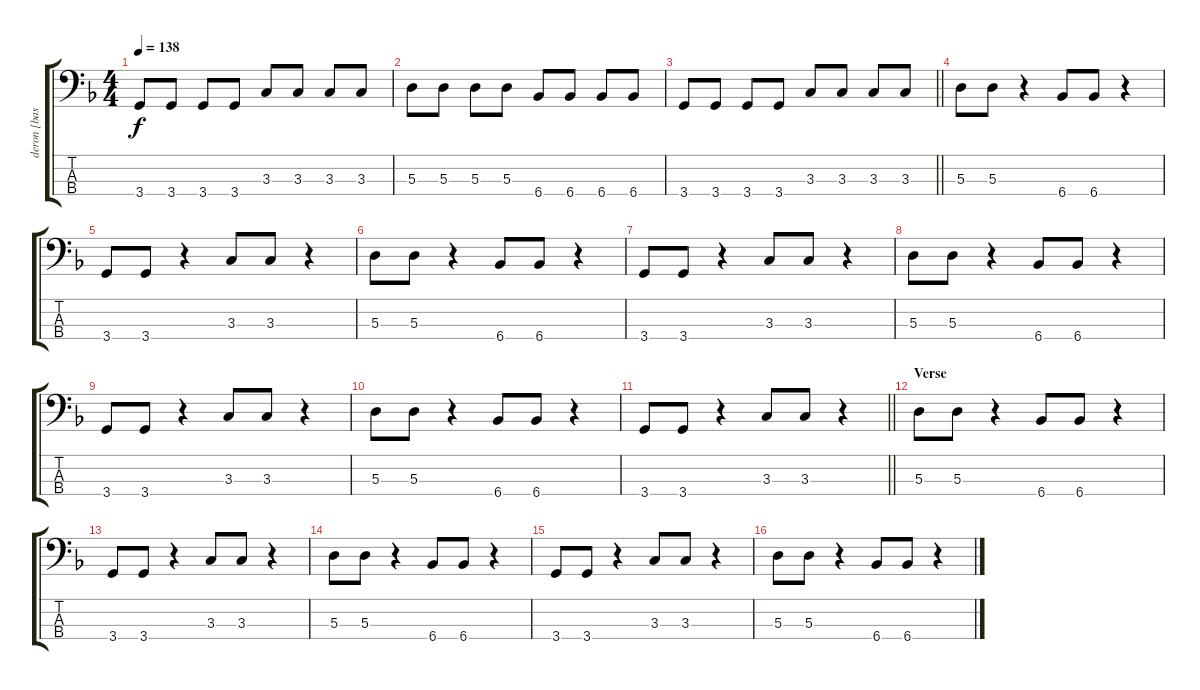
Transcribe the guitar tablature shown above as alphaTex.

\track ("deron [bass]" "deron [bas") {instrument electricbasspick}
\staff {score tabs}
\tuning (G2 D2 A1 E1) {hide}
\ts (4 4)
\tempo 138
\clef f4
\ks f
3.4.8{dy f} 3.4.8 3.4.8 3.4.8 3.3.8 3.3.8 3.3.8 3.3.8 |
5.3.8 5.3.8 5.3.8 5.3.8 6.4.8 6.4.8 6.4.8 6.4.8 |
\barLineRight lightlight
3.4.8 3.4.8 3.4.8 3.4.8 3.3.8 3.3.8 3.3.8 3.3.8 |
5.3.8 5.3.8 r.4 6.4.8 6.4.8 r.4 |
3.4.8 3.4.8 r.4 3.3.8 3.3.8 r.4 |
5.3.8 5.3.8 r.4 6.4.8 6.4.8 r.4 |
3.4.8 3.4.8 r.4 3.3.8 3.3.8 r.4 |
5.3.8 5.3.8 r.4 6.4.8 6.4.8 r.4 |
3.4.8 3.4.8 r.4 3.3.8 3.3.8 r.4 |
5.3.8 5.3.8 r.4 6.4.8 6.4.8 r.4 |
\barLineRight lightlight
3.4.8 3.4.8 r.4 3.3.8 3.3.8 r.4 |
\section ("" "Verse")
5.3.8 5.3.8 r.4 6.4.8 6.4.8 r.4 |
3.4.8 3.4.8 r.4 3.3.8 3.3.8 r.4 |
5.3.8 5.3.8 r.4 6.4.8 6.4.8 r.4 |
3.4.8 3.4.8 r.4 3.3.8 3.3.8 r.4 |
5.3.8 5.3.8 r.4 6.4.8 6.4.8 r.4
